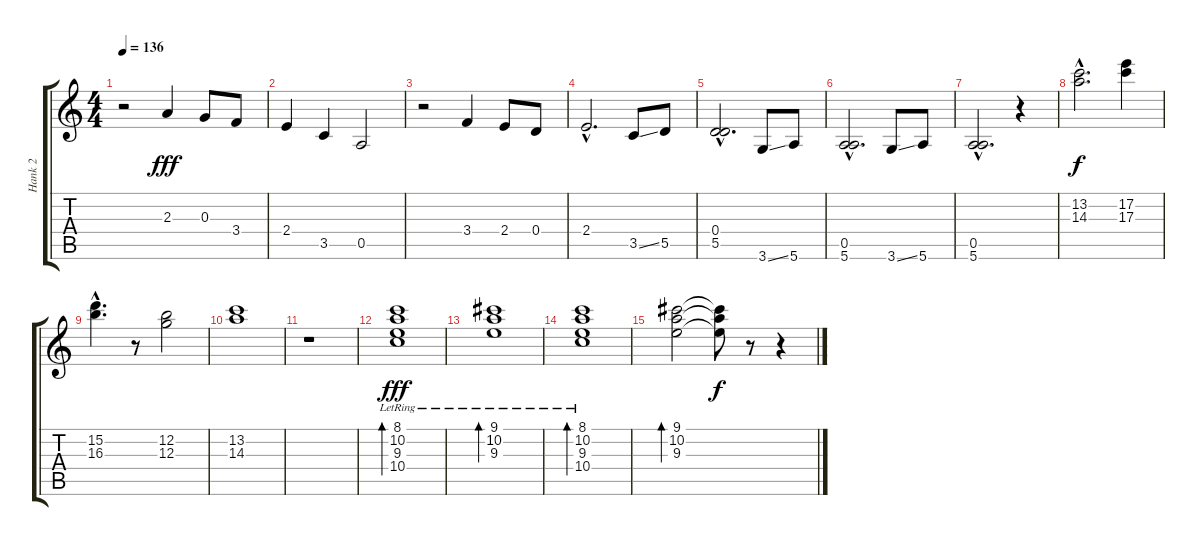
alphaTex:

\track ("Hank 2" "Hank 2") {instrument electricguitarjazz}
\staff {score tabs}
\tuning (E4 B3 G3 D3 A2 E2) {hide}
\ts (4 4)
\tempo 136
\clef g2
\ks c
r.2{dy fff} 2.3.4 0.3.8 3.4.8 |
2.4.4 3.5.4 0.5.2 |
r.2 3.4.4 2.4.8 0.4.8 |
2.4{hac}.2{d} 3.5{ss}.8 5.5.8 |
(0.4{hac} 5.5{hac}).2{d} 3.6{ss}.8 5.6.8 |
(0.5{hac} 5.6{hac}).2{d} 3.6{ss}.8 5.6.8 |
(0.5{hac} 5.6{hac}).2{d} r.4 |
(13.2{hac} 14.3{hac}).2{d dy f volume 16 instrument electricguitarclean} (17.2 17.3).4 |
(15.2{hac} 16.3{hac}).4{d} r.8 (12.2 12.3).2 |
(13.2 14.3).1 |
r.1 |
(8.1{lr} 10.2{lr} 9.3{lr} 10.4{lr}).1{bd 480 dy fff volume 7 instrument overdrivenguitar} |
(9.1{lr} 10.2{lr} 9.3{lr}).1{bd 480} |
(8.1{lr} 10.2{lr} 9.3{lr} 10.4{lr}).1{bd 480} |
(9.1 10.2 9.3).2{bd 60} (9.1{t} 10.2{t} 9.3{t}).8{dy f} r.8 r.4
